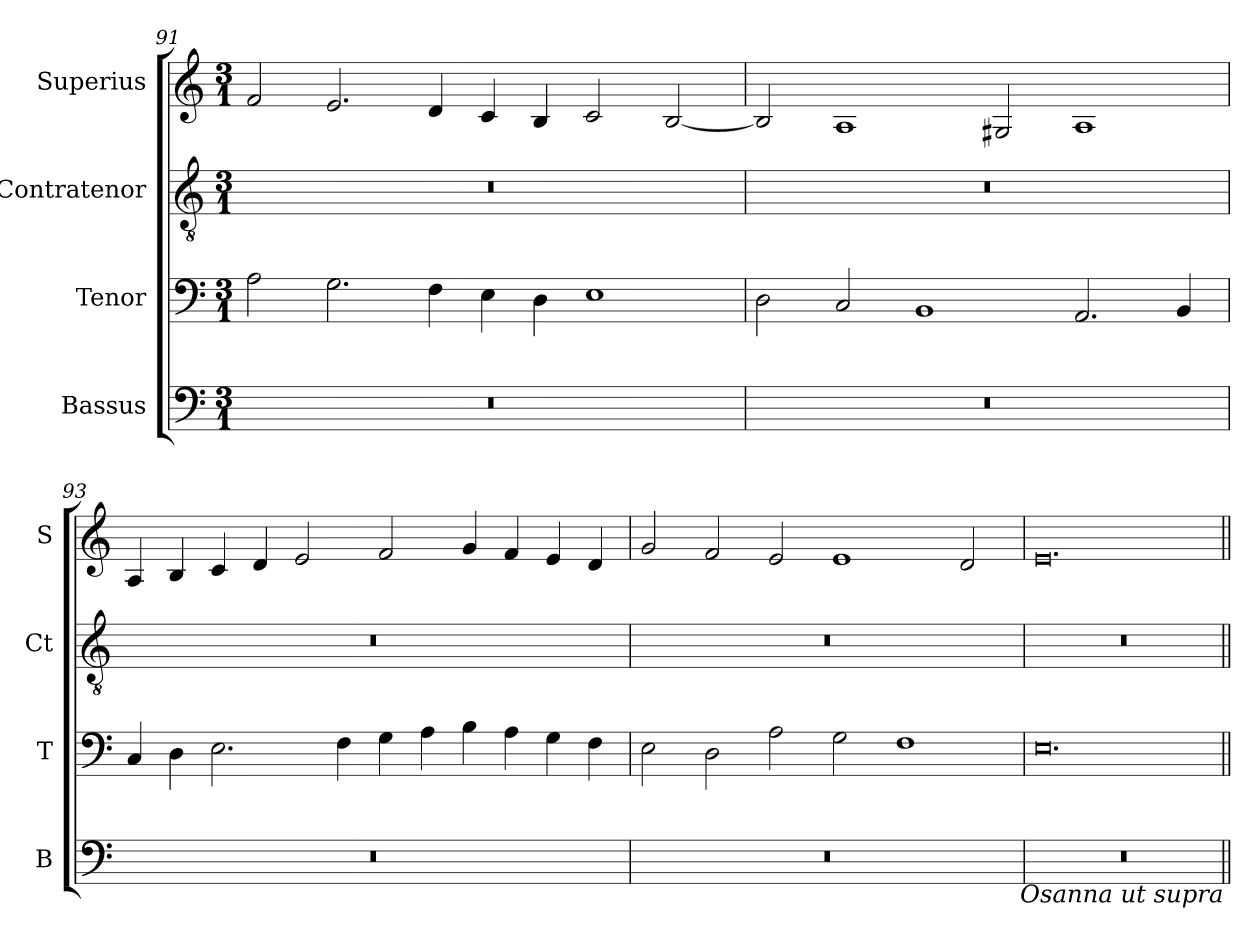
**kern	**kern	**kern	**kern
*part4	*part3	*part2	*part1
*staff4	*staff3	*staff2	*staff1
*I"Bassus	*I"Tenor	*I"Contratenor	*I"Superius
*I'B	*I'T	*I'Ct	*I'S
*clefF4	*clefF4	*clefGv2	*clefG2
*k[]	*k[]	*k[]	*k[]
*M3/1	*M3/1	*M3/1	*M3/1
=91	=91	=91	=91
0.r	2A\	0.r	2f/
.	2.G\	.	2.e/
.	4F\	.	4d/
.	4E\	.	4c/
.	4D\	.	4B/
.	1E	.	2c/
.	.	.	[2B/
=92	=92	=92	=92
0.r	2D\	0.r	2B/]
.	2C/	.	1A
.	1BB	.	.
.	.	.	2G#X/
.	2.AA/	.	1A
.	4BB/	.	.
=93	=93	=93	=93
0.r	4C/	0.r	4A/
.	4D\	.	4B/
.	2.E\	.	4c/
.	.	.	4d/
.	.	.	2e/
.	4F\	.	.
.	4G\	.	2f/
.	4A\	.	.
.	4B\	.	4g/
.	4A\	.	4f/
.	4G\	.	4e/
.	4F\	.	4d/
=94	=94	=94	=94
0.r	2E\	0.r	2g/
.	2D\	.	2f/
.	2A\	.	2e/
.	2G\	.	1e
.	1F	.	.
.	.	.	2d/
=95	=95	=95	=95
0.r	0.E	0.r	0.e
!LO:TX:b:i:rj:t=Osanna ut supra	!	!	!
=||	=||	=||	=||
*-	*-	*-	*-
